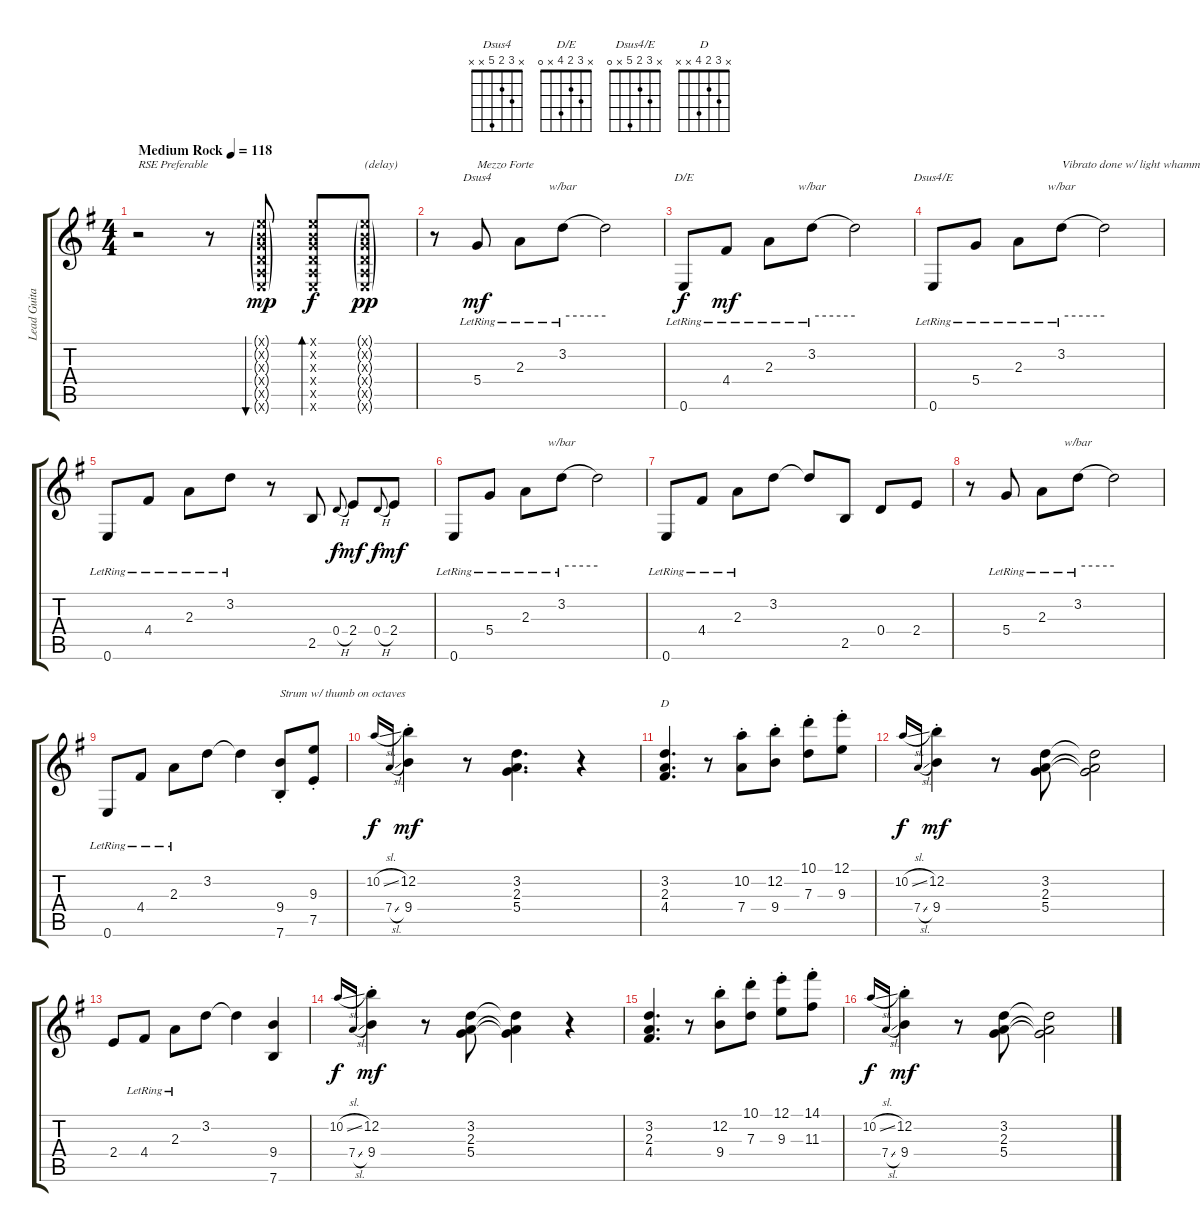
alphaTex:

\track ("Lead Guitar" "Lead Guita") {instrument electricguitarclean}
\staff {score tabs}
\tuning (E4 B3 G3 D3 A2 E2) {hide}
\chord ("Dsus4" x 3 2 5 x x)
\chord ("D/E" x 3 2 4 x 0)
\chord ("Dsus4/E" x 3 2 5 x 0)
\chord ("D" x 3 2 4 x x)
\ts (4 4)
\tempo (118 "Medium Rock")
\clef g2
\ks eminor
r.2{txt "RSE Preferable" dy mp instrument electricguitarclean} r.8 (0.1{g x} 0.2{g x} 0.3{g x} 0.4{g x} 0.5{g x} 0.6{g x}).8{bu 60} (0.1{x} 0.2{x} 0.3{x} 0.4{x} 0.5{x} 0.6{x}).8{bd 60 dy f} (0.1{g x} 0.2{g x} 0.3{g x} 0.4{g x} 0.5{g x} 0.6{g x}).8{txt "(delay)" dy pp} |
r.8{txt " "} 5.4{lr}.8{ch "Dsus4" txt "Mezzo Forte" dy mf} 2.3{lr}.8 3.2{lr}.8{tbe (hold default 0 0 60 0)} 3.2{t}.2 |
0.6{lr}.8{ch "D/E" dy f} 4.4{lr}.8{dy mf} 2.3{lr}.8 3.2{lr}.8{tbe (hold default 0 0 60 0)} 3.2{t}.2 |
0.6{lr}.8{ch "Dsus4/E"} 5.4{lr}.8 2.3{lr}.8 3.2{lr}.8{tbe (hold default 0 0 60 0) txt "Vibrato done w/ light whammy"} 3.2{t}.2 |
0.6{lr}.8 4.4{lr}.8 2.3{lr}.8 3.2{lr}.8 r.8 2.5.8 0.4{h}.8{gr onbeat dy f} 2.4.8{dy mf} 0.4{h}.8{gr onbeat dy f} 2.4.8{dy mf} |
0.6{lr}.8{txt ""} 5.4{lr}.8 2.3{lr}.8 3.2{lr}.8{tbe (hold default 0 0 60 0)} 3.2{t}.2 |
0.6{lr}.8 4.4{lr}.8 2.3{lr}.8 3.2.8 3.2{t}.8 2.5.8 0.4.8 2.4.8 |
r.8 5.4{lr}.8 2.3{lr}.8 3.2{lr}.8{tbe (hold default 0 0 60 0)} 3.2{t}.2 |
0.6{lr}.8 4.4{lr}.8 2.3{lr}.8 3.2.8 3.2{t}.4 (9.4{st} 7.6{st}).8{txt "Strum w/ thumb on octaves"} (9.3{st} 7.5{st}).8 |
10.2{sl}.16{gr onbeat dy f} 7.4{sl}.16{gr onbeat} (12.2{st} 9.4{st}).4{dy mf} r.8 (3.2 2.3 5.4).4{d} r.4 |
(3.2 2.3 4.4).4{d ch "D" txt " "} r.8 (10.2{st} 7.4{st}).8 (12.2{st} 9.4{st}).8 (10.1{st} 7.3{st}).8 (12.1{st} 9.3{st}).8 |
10.2{sl}.16{gr onbeat dy f} 7.4{sl}.16{gr onbeat} (12.2{st} 9.4{st}).4{dy mf} r.8 (3.2 2.3 5.4).8 (3.2{t} 2.3{t} 5.4{t}).2 |
2.4.8 4.4{lr}.8 2.3{lr}.8 3.2.8 3.2{t}.4 (9.4 7.6).4 |
10.2{sl}.16{gr onbeat dy f} 7.4{sl}.16{gr onbeat} (12.2{st} 9.4{st}).4{dy mf} r.8 (3.2 2.3 5.4).8 (3.2{t} 2.3{t} 5.4{t}).4 r.4 |
(3.2 2.3 4.4).4{d} r.8 (12.2{st} 9.4{st}).8 (10.1{st} 7.3{st}).8 (12.1{st} 9.3{st}).8 (14.1{st} 11.3{st}).8 |
10.2{sl}.16{gr onbeat dy f} 7.4{sl}.16{gr onbeat} (12.2{st} 9.4{st}).4{dy mf} r.8 (3.2 2.3 5.4).8 (3.2{t} 2.3{t} 5.4{t}).2
